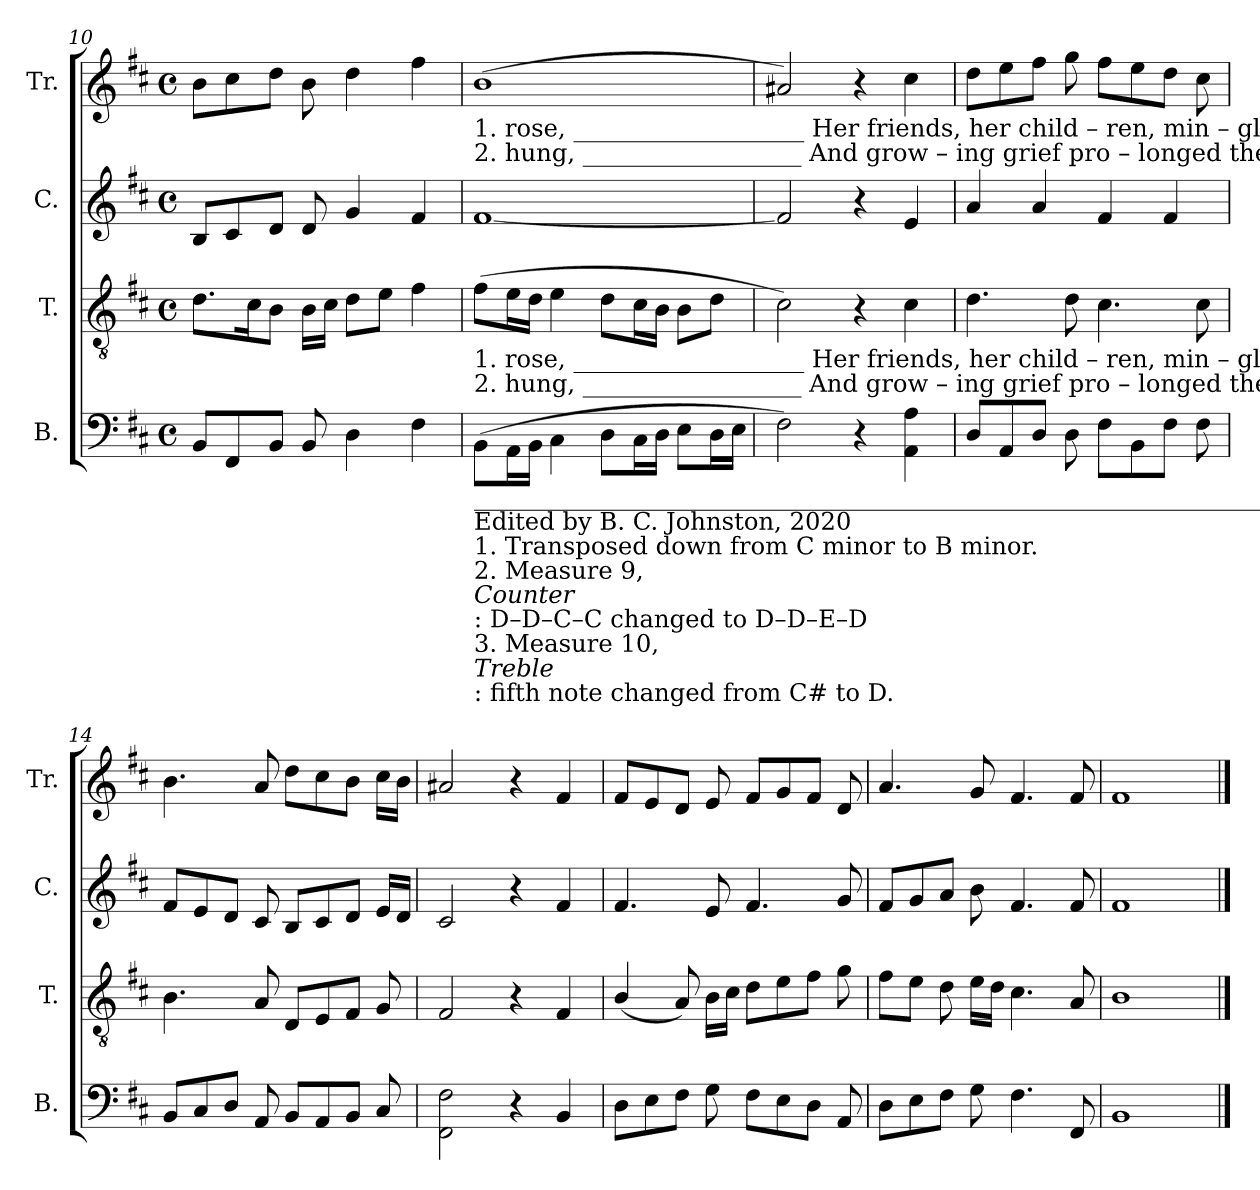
**kern	**kern	**kern	**kern
*part4	*part3	*part2	*part1
*staff4	*staff3	*staff2	*staff1
*I"B.	*I"T.	*I"C.	*I"Tr.
*I'B.	*I'T.	*I'C.	*I'Tr.
*clefF4	*clefGv2	*clefG2	*clefG2
*k[f#c#]	*k[f#c#]	*k[f#c#]	*k[f#c#]
*M4/4	*M4/4	*M4/4	*M4/4
*met(c)	*met(c)	*met(c)	*met(c)
=10	=10	=10	=10
8BB!/L	8.d!\L	8B!/L	8b!\L
8FF#!/	.	8c#!/	8cc#!\
.	16c#!\K	.	.
8BB!/J	8B!\J	8d!/J	8dd!\J
8BB!/	16B!\LL	8d!/	8b!\
.	16c#!\JJ	.	.
4D!\	8d!\L	4g!/	4dd!\
.	8e!\J	.	.
4F#!\	4f#!\	4f#!/	4ff#!\
!!LO:LB:g=z
=11	=11	=11	=11
!	!	!	!LO:TX:b:t=1. rose, ___________________       Her  friends,  her child – ren,  min    –   gled  with          the    dead.      Her   friends,     her   child   –   ren,  ming   –   led   with  the  dead.
!	!	!	!LO:TX:b:t=2. hung, __________________       And  grow  –  ing  grief   pro – longed      the   te     –     dious  day.      And   grow    –    ing    grief      pro – longed       the    tedious    day.
!	!LO:TX:b:t=1. rose, ___________________       Her  friends,  her child – ren,  min    –   gled  with          the    dead.      Her   friends,     her   child   –   ren,  ming   –   led   with  the  dead.	!	!
!	!LO:TX:b:t=2. hung, __________________       And  grow  –  ing  grief   pro – longed      the   te     –     dious  day.      And   grow    –    ing    grief      pro – longed       the    tedious    day.	!	!
!LO:TX:b:t=__________________________________________________________________	!	!	!
!LO:TX:b:t=Edited by B. C. Johnston, 2020	!	!	!
!LO:TX:b:t=1. Transposed down from C minor to B minor.	!	!	!
!LO:TX:b:t=2. Measure 9,	!	!	!
!LO:TX:b:i:t=Counter	!	!	!
!LO:TX:b:t=&colon; D–D–C–C changed to D–D–E–D	!	!	!
!LO:TX:b:t=3. Measure 10,	!	!	!
!LO:TX:b:i:t=Treble	!	!	!
!LO:TX:b:t=&colon; fifth note changed from C# to D.	!	!	!
(>8BB!\L	(>8f#!\L	[1f#!	(<1b!
16AA!\L	16e!\L	.	.
16BB!\JJ	16d!\JJ	.	.
4C#!\	4e!\	.	.
8D!\L	8d!\L	.	.
16C#!\L	16c#!\L	.	.
16D!\JJ	16B!\JJ	.	.
8E!\L	8B!\L	.	.
16D!\L	8d!\J	.	.
16E!\JJ	.	.	.
=12	=12	=12	=12
2F#!\)	2c#!\)	2f#!/]	2a#X!/)
4r	4r	4r	4r
4AA!\ 4A!\	4c#!\	4e!/	4cc#!\
=13	=13	=13	=13
8D!/L	4.d!\	4a!/	8dd!\L
8AA!/	.	.	8ee!\
8D!/J	.	4a!/	8ff#!\J
8D!\	8d!\	.	8gg!\
8F#!\L	4.c#!\	4f#!/	8ff#!\L
8BB!\	.	.	8ee!\
8F#!\J	.	4f#!/	8dd!\J
8F#!\	8c#!\	.	8cc#!\
=14	=14	=14	=14
8BB!/L	4.B!\	8f#!/L	4.b!\
8C#!/	.	8e!/	.
8D!/J	.	8d!/J	.
8AA!/	8A!/	8c#!/	8a!/
8BB!/L	8D!/L	8B!/L	8dd!\L
8AA!/	8E!/	8c#!/	8cc#!\
8BB!/J	8F#!/J	8d!/J	8b!\J
8C#!/	8G!/	16e!/LL	16cc#!\LL
.	.	16d!/JJ	16b!\JJ
=15	=15	=15	=15
2FF#!\ 2F#!\	2F#!/	2c#!/	2a#X!/
4r	4r	4r	4r
4BB!/	4F#!/	4f#!/	4f#!/
=16	=16	=16	=16
8D!\L	(<4B!/	4.f#!/	8f#!/L
8E!\	.	.	8e!/
8F#!\J	8A!/)	.	8d!/J
8G!\	16B!\LL	8e!/	8e!/
.	16c#!\JJ	.	.
8F#!\L	8d!\L	4.f#!/	8f#!/L
8E!\	8e!\	.	8g!/
8D!\J	8f#!\J	.	8f#!/J
8AA!/	8g!\	8g!/	8d!/
=17	=17	=17	=17
8D!\L	8f#!\L	8f#!/L	4.a!/
8E!\	8e!\J	8g!/	.
8F#!\J	8d!\	8a!/J	.
8G!\	16e!\LL	8b!\	8g!/
.	16d!\JJ	.	.
4.F#!\	4.c#!\	4.f#!/	4.f#!/
8FF#!/	8A!/	8f#!/	8f#!/
=18	=18	=18	=18
1BB!	1B!	1f#!	1f#!
==	==	==	==
*-	*-	*-	*-
